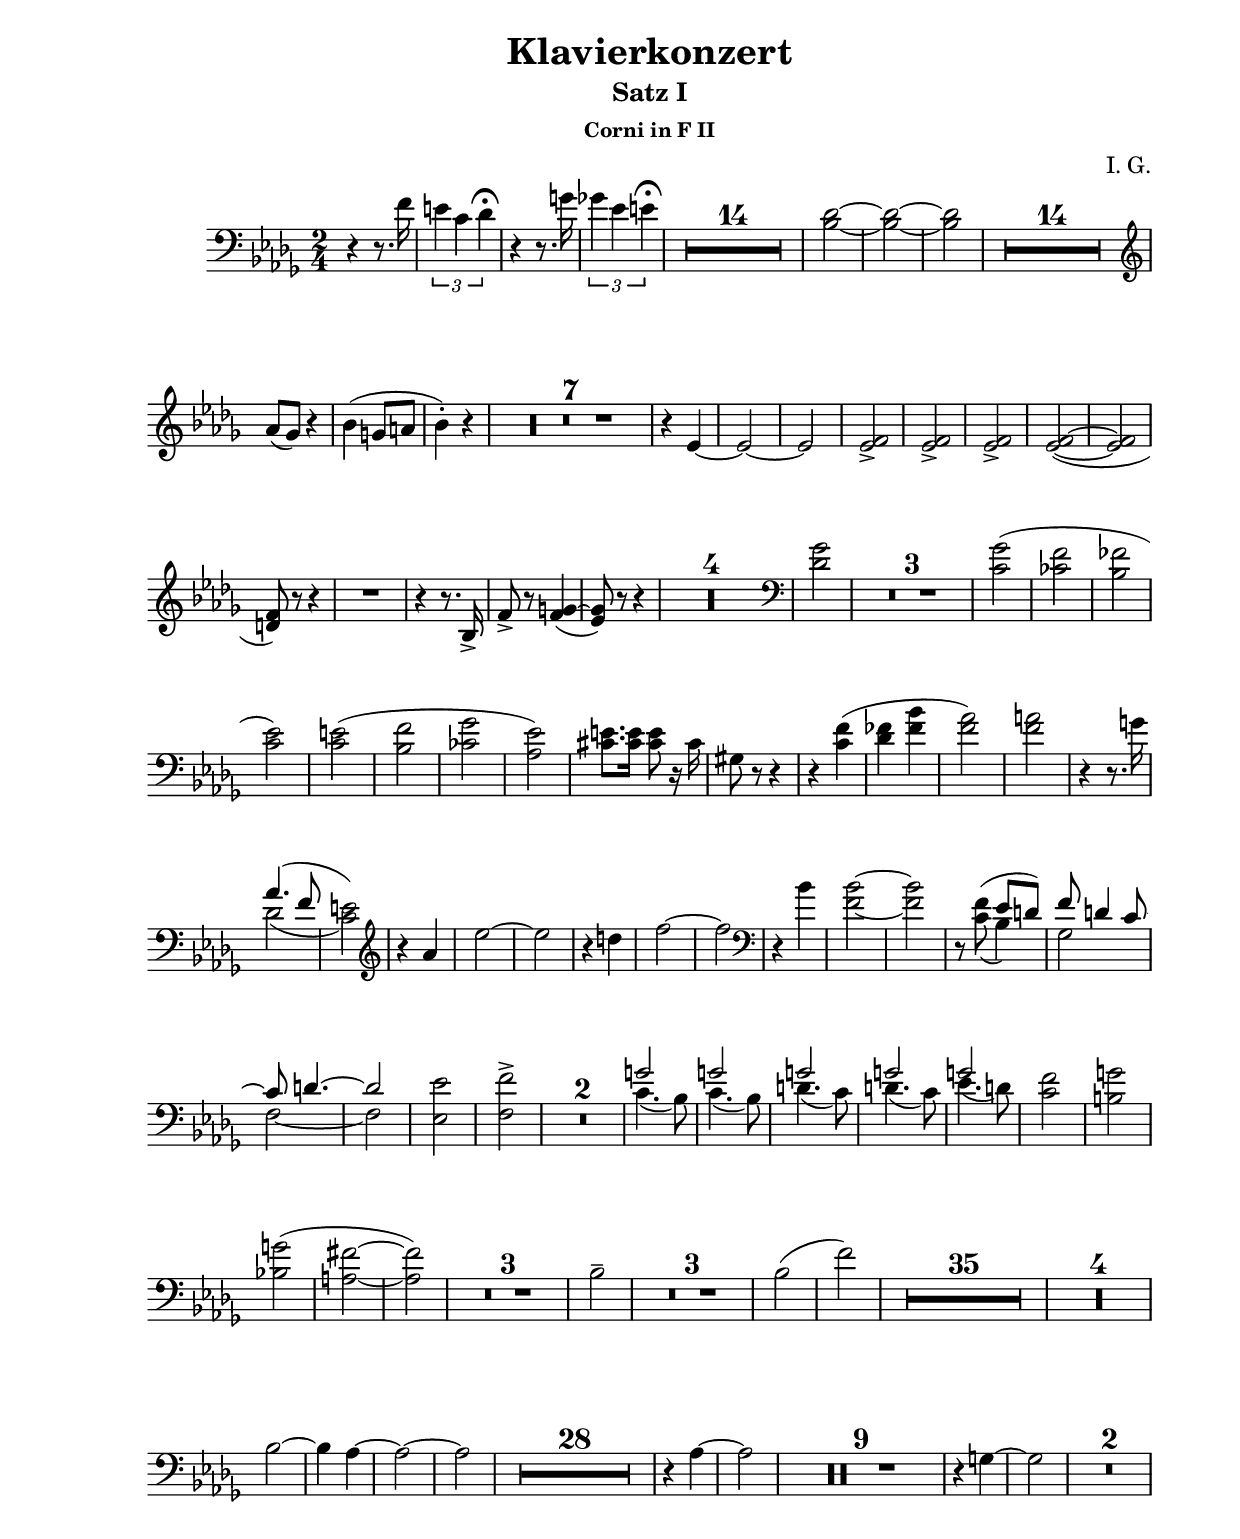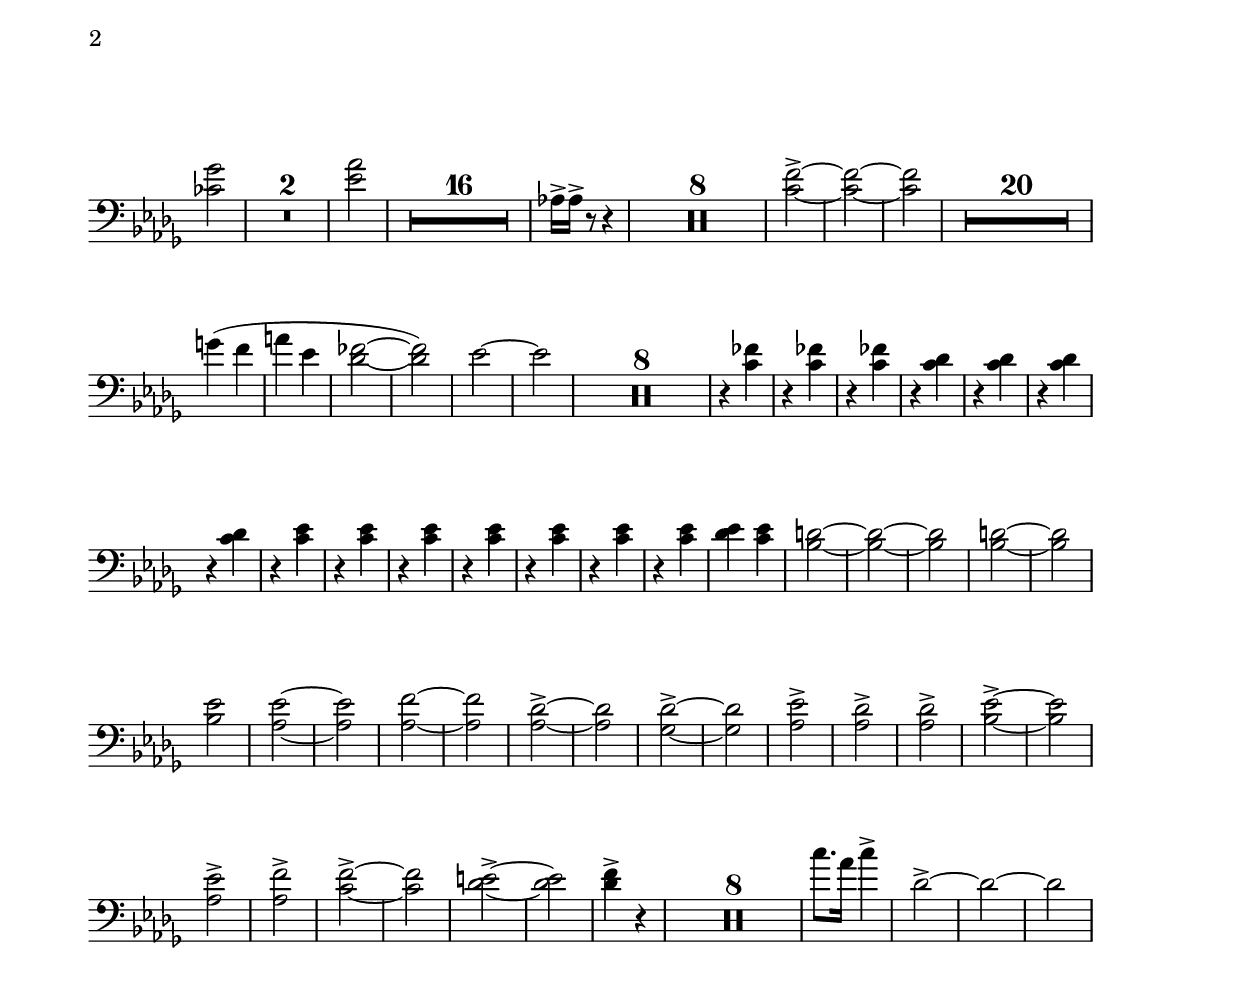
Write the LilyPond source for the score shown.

\version "2.19.15"
%\version "2.18.0"

\language "deutsch"

\header {
  title = "Klavierkonzert"
  subtitle = "Satz I"
  subsubtitle = "Corni in F II"
  composer = "I. G."
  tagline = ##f
}

\paper {
  #(set-paper-size "a4")
  top-system-spacing.basic-distance = #25
  top-markup-spacing.basic-distance = #8
  markup-system-spacing.basic-distance = #26
  system-system-spacing.basic-distance = #20
  last-bottom-spacing.basic-distance = #25
  two-sided = ##t
  inner-margin = 25
  outer-margin = 15
}

\layout {
  indent = 10
  \context {
    \Score
    %\override BarNumber.break-visibility = ##(#f #t #t)
    \remove "Bar_number_engraver"
  }
}

\version "2.19.15"
%\version "2.18.0"

\language "deutsch"

cornoTwoMusic = \relative es {
  \clef bass
  \time 2/4
  \key es \minor
  \set Score.skipBars = ##t
  r4 r8. b'16 \times 2/3{a4 f ges\fermata}
  r4 r8. c16 \times 2/3{ces!4 as a\fermata}
  R2*14 <es ges>2~ q~ q
  R2*14
  \clef treble
  des'8( ces) r4 es( c8 d es4-.) r4
  R2*7 r4 as,~ as2~ as <as b>-> q-> q-> q~( q
  <g b>8) r r4 R2 r4 r8. es16-> b'8-> r <b c^~>4_(
  <as c>8) r r4 R2*4
  \clef bass
  <ges ces>2 R2*3 <f ces'>2(<fes b><es heses'>
  <f as>)<f a>( <es b'><fes ces'><des as'>)
  <fis a>8. q16 q8 r16 fis cis8 r r4
  %\clef treble
  r4 <f b>(<ges heses><heses es><b des>2)<b d>
  r4 r8. c16
  <<
    {
      \override NoteColumn.ignore-collision = ##t
      des4.( b8 \stemDown a2)
    }
    \\
    {
      \stemNeutral ges2( f)
    }
  >>
  \clef treble
  r4 des' as'2~ as r4 g b2~ b
  \clef bass
  r4 es, <b es>2~ q r8
  <<
    {
      \override NoteColumn.ignore-collision = ##t
      \stemDown
      \single \hide Flag b8(
      \stemUp as g) b8 g4 f8~ f g4.~ g2
    }
    \\
    {
      f8( es4) ces2 b~ b
    }
  >>
  <as as'>2 <b b'>-> R2*2
  <<
    {
      c'2 c c c c
    }
    \\
    {
      f,4.( es8) f4.( es8) g4.( f8) g4.( f8) as4.( g8)
    }
  >>
  <f b>2 <e c'><es! c'>(<d h'>~ q) R2*3 es2-- R2*3
  es2( b')  R2*35 R2*4 es,2~ es4 des~ des2~ des R2*28
  r4 des~ des2 R2*9 r4 c~ c2 R2*2 <fes ces'>2 R2*2<as des>2
  R2*16 des,!16-> des-> r8 r4 R2*8 <f b>2->~ q~ q R2*20
  c'4( b d as <ges heses>2~ q) as~ as R2*8
  \repeat unfold 3 {r4 <f heses>} \repeat unfold 4 {r4 <f ges>}
  \repeat unfold 7 {r4 <f as>} <ges as>4<f as>
  <es g>2~ q~ q q~ q <es as><des as'>~ q <des b'>~ q
  <des ges>->~ q <ces ges'>->~ q <des as'>-><des ges>->
  q-> <es as>->~ q <des as'>-><des b'>-><f b>->~ q
  <ges a>->~ q <ges b>4-> r R2*8 f'8. des16 f4-> ges,2->~ ges~ ges
}


\score {
  \new Staff
  \transpose f c'
  \cornoTwoMusic
}